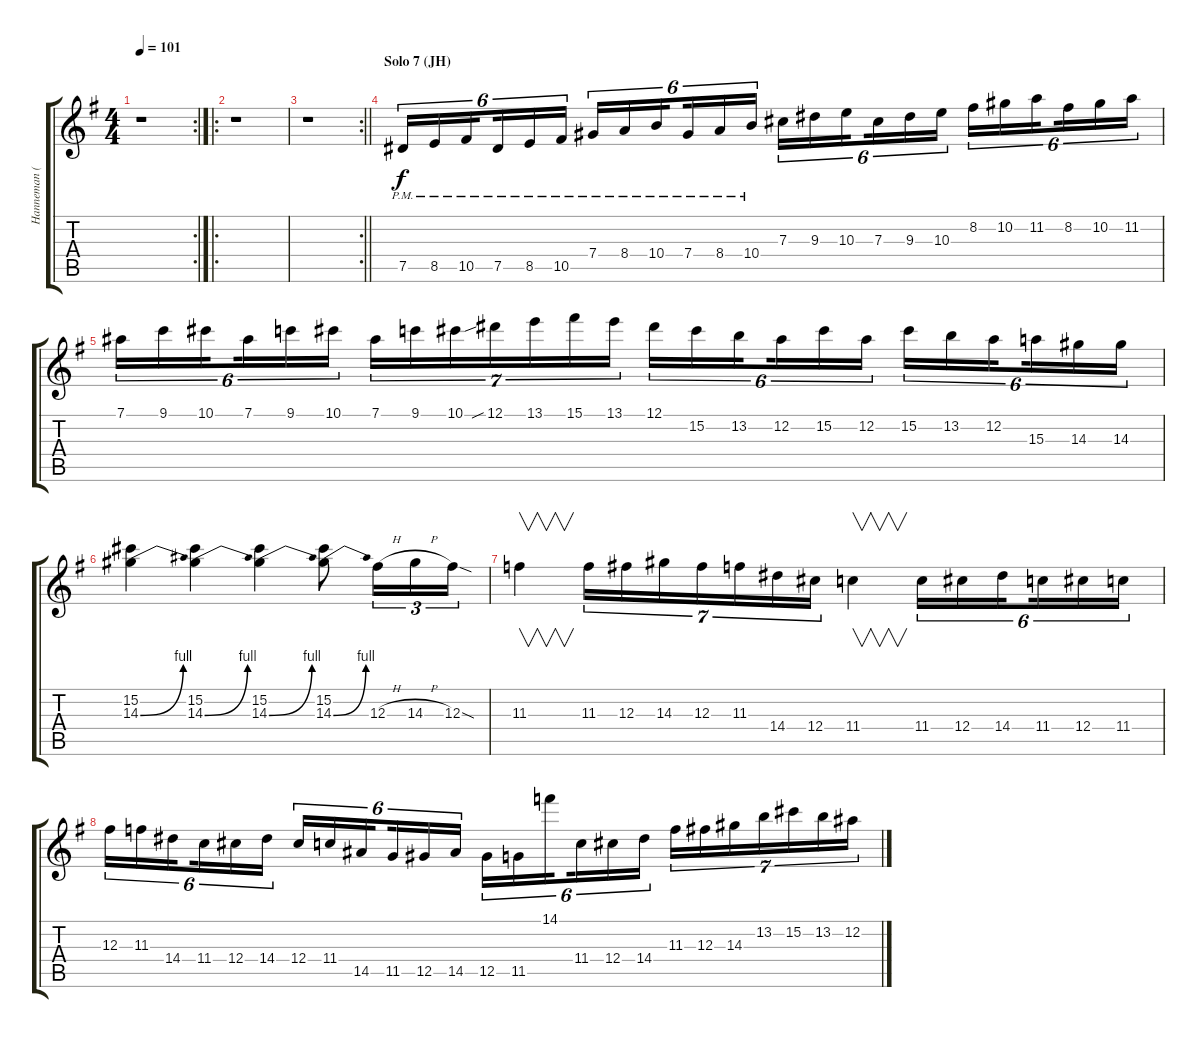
\track ("Hanneman (solo)" "Hanneman (") {instrument distortionguitar}
\staff {score tabs}
\tuning (Eb4 Bb3 Gb3 Db3 Ab2 Eb2) {hide}
\rc 2
\ts (4 4)
\tempo 101
\clef g2
\ks g
r.1{dy f} |
\ro
r.1 |
\rc 2
\barLineRight lightlight
r.1 |
\section ("" "Solo 7 (JH)")
7.5{pm}.16{tu (6 4)} 8.5{pm}.16{tu (6 4)} 10.5{pm}.16{tu (6 4) beam splitsecondary} 7.5{pm}.16{tu (6 4)} 8.5{pm}.16{tu (6 4)} 10.5{pm}.16{tu (6 4)} 7.4{pm}.16{tu (6 4)} 8.4{pm}.16{tu (6 4)} 10.4{pm}.16{tu (6 4) beam splitsecondary} 7.4{pm}.16{tu (6 4)} 8.4{pm}.16{tu (6 4)} 10.4{pm}.16{tu (6 4)} 7.3.16{tu (6 4)} 9.3.16{tu (6 4)} 10.3.16{tu (6 4) beam splitsecondary} 7.3.16{tu (6 4)} 9.3.16{tu (6 4)} 10.3.16{tu (6 4)} 8.2.16{tu (6 4)} 10.2.16{tu (6 4)} 11.2.16{tu (6 4) beam splitsecondary} 8.2.16{tu (6 4)} 10.2.16{tu (6 4)} 11.2.16{tu (6 4)} |
7.1.16{tu (6 4)} 9.1.16{tu (6 4)} 10.1.16{tu (6 4) beam splitsecondary} 7.1.16{tu (6 4)} 9.1.16{tu (6 4)} 10.1.16{tu (6 4)} 7.1.16{tu (7 4)} 9.1.16{tu (7 4)} 10.1.16{tu (7 4)} 12.1{sib}.16{tu (7 4)} 13.1.16{tu (7 4)} 15.1.16{tu (7 4)} 13.1.16{tu (7 4)} 12.1.16{tu (6 4)} 15.2.16{tu (6 4)} 13.2.16{tu (6 4) beam splitsecondary} 12.2.16{tu (6 4)} 15.2.16{tu (6 4)} 12.2.16{tu (6 4)} 15.2.16{tu (6 4)} 13.2.16{tu (6 4)} 12.2.16{tu (6 4) beam splitsecondary} 15.3.16{tu (6 4)} 14.3.16{tu (6 4)} 14.3.16{tu (6 4)} |
(15.2 14.3{be (bend 0 0 60 4)}).4 (15.2 14.3{be (bend 0 0 60 4)}).4 (15.2 14.3{be (bend 0 0 60 4)}).4 (15.2 14.3{be (bend 0 0 60 4)}).8 12.3{h}.16{tu (3 2)} 14.3{h}.16{tu (3 2)} 12.3{sod}.16{tu (3 2)} |
11.3.4{v} 11.3.16{tu (7 4)} 12.3.16{tu (7 4)} 14.3.16{tu (7 4)} 12.3.16{tu (7 4)} 11.3.16{tu (7 4)} 14.4.16{tu (7 4)} 12.4.16{tu (7 4)} 11.4.4{v} 11.4.16{tu (6 4)} 12.4.16{tu (6 4)} 14.4.16{tu (6 4) beam splitsecondary} 11.4.16{tu (6 4)} 12.4.16{tu (6 4)} 11.4.16{tu (6 4)} |
12.3.16{tu (6 4)} 11.3.16{tu (6 4)} 14.4.16{tu (6 4) beam splitsecondary} 11.4.16{tu (6 4)} 12.4.16{tu (6 4)} 14.4.16{tu (6 4)} 12.4.16{tu (6 4)} 11.4.16{tu (6 4)} 14.5.16{tu (6 4) beam splitsecondary} 11.5.16{tu (6 4)} 12.5.16{tu (6 4)} 14.5.16{tu (6 4)} 12.5.16{tu (6 4)} 11.5.16{tu (6 4)} 14.1.16{tu (6 4) beam splitsecondary} 11.4.16{tu (6 4)} 12.4.16{tu (6 4)} 14.4.16{tu (6 4)} 11.3.16{tu (7 4)} 12.3.16{tu (7 4)} 14.3.16{tu (7 4)} 13.2.16{tu (7 4)} 15.2.16{tu (7 4)} 13.2.16{tu (7 4)} 12.2.16{tu (7 4)}
